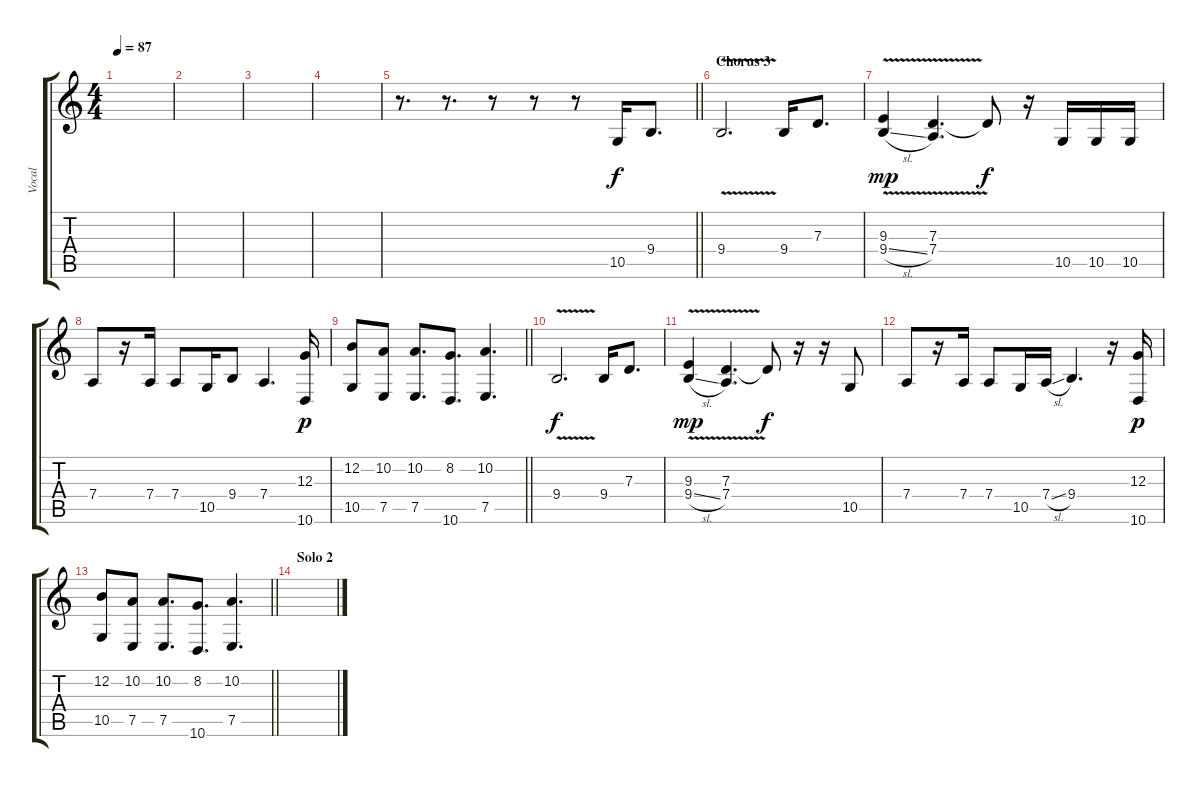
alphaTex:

\track ("Vocal" "Vocal") {instrument baritonesax}
\staff {score tabs}
\tuning (E4 B3 G3 D3 A2 E2) {hide}
\ts (4 4)
\tempo 87
\clef g2
\ks c
|
|
|
|
\barLineRight lightlight
r.8{d} r.8{d} r.8 r.8 r.8 10.5.16{dy f} 9.4.8{d} |
\section ("" "Chorus 3")
9.4{v}.2{d} 9.4.16 7.3.8{d} |
(9.3 9.4{v sl}).4{dy mp} (7.3 7.4{v}).4{d} 7.3{t}.8{dy f} r.16 10.5.16 10.5.16 10.5.16 |
7.4.8 r.16 7.4.16 7.4.8 10.5.16 9.4.8 7.4.4{d} (12.3 10.6).16{dy p} |
\barLineRight lightlight
(12.2 10.5).8 (10.2 7.5).8 (10.2 7.5).8{d} (8.2 10.6).8{d} (10.2 7.5).4{d} |
9.4{v}.2{d dy f} 9.4.16 7.3.8{d} |
(9.3 9.4{v sl}).4{dy mp} (7.3 7.4{v}).4{d} 7.3{t}.8{dy f} r.16 r.16 10.5.8 |
7.4.8 r.16 7.4.16 7.4.8 10.5.16 7.4{sl}.16 9.4.4{d} r.16 (12.3 10.6).16{dy p} |
\barLineRight lightlight
(12.2 10.5).8 (10.2 7.5).8 (10.2 7.5).8{d} (8.2 10.6).8{d} (10.2 7.5).4{d} |
\section ("" "Solo 2")
